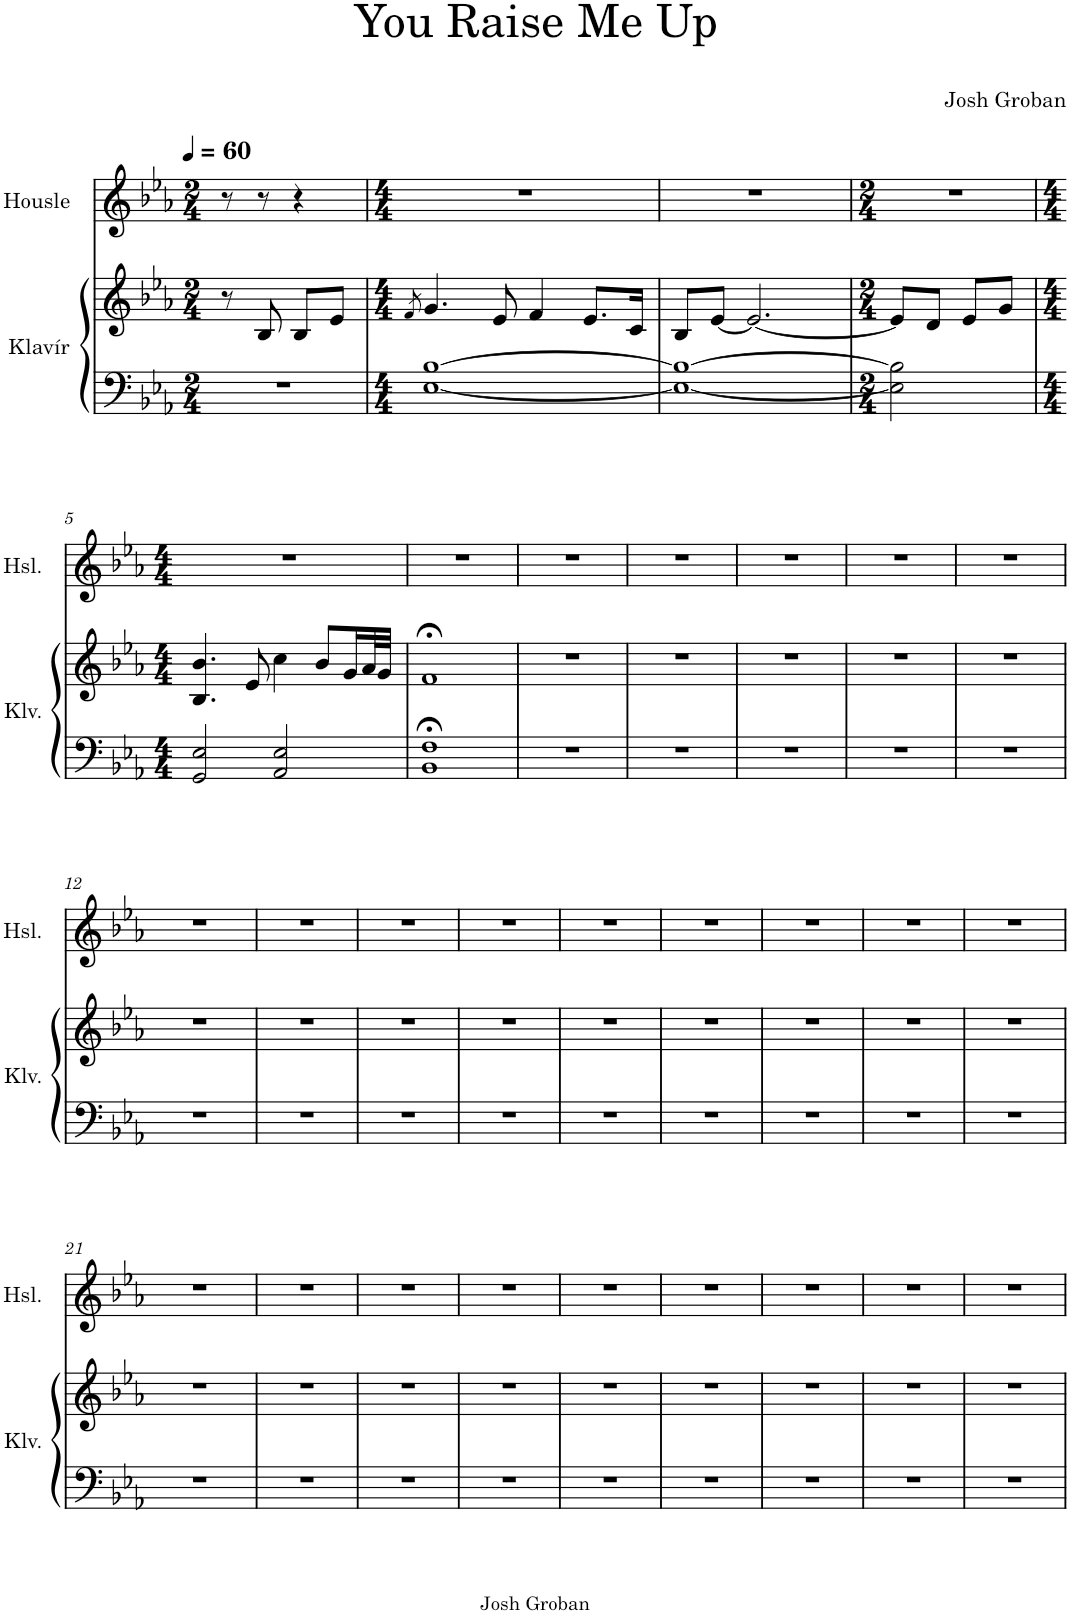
**kern	**kern	**kern
*part2	*part2	*part1
*staff3	*staff2	*staff1
*I"Klavír	*	*I"Housle
*I'Klv.	*	*I'Hsl.
*clefF4	*clefG2	*clefG2
*k[b-e-a-]	*k[b-e-a-]	*k[b-e-a-]
*M2/4	*M2/4	*M2/4
*MM60	*MM60	*MM60
=1	=1	=1
2r	8r	8r
.	8B-/	8r
.	8B-/L	4r
.	8e-/J	.
=2	=2	=2
*M4/4	*M4/4	*M4/4
.	8qf/	.
[1E- [1B-	4.g/	1r
.	8e-/	.
.	4f/	.
.	8.e-/L	.
.	16c/Jk	.
=3	=3	=3
1E-_ 1B-_	8B-/L	1r
.	[8e-/J	.
.	2.e-/_	.
=4	=4	=4
*M2/4	*M2/4	*M2/4
2E-\] 2B-\]	8e-/L]	2r
.	8d/J	.
.	8e-/L	.
.	8g/J	.
!!LO:LB:g=z
=5	=5	=5
*M4/4	*M4/4	*M4/4
2GG/ 2E-/	4.B-/ 4.b-/	1r
.	8e-/	.
2AA-/ 2E-/	4cc\	.
.	8b-/L	.
.	16g/L	.
.	32a-/L	.
.	32g/JJJ	.
=6	=6	=6
1BB-;< 1F;<	1f;<	1r
=7	=7	=7
1r	1r	1r
=8	=8	=8
1r	1r	1r
=9	=9	=9
1r	1r	1r
=10	=10	=10
1r	1r	1r
=11	=11	=11
1r	1r	1r
!!LO:LB:g=z
=12	=12	=12
1r	1r	1r
=13	=13	=13
1r	1r	1r
=14	=14	=14
1r	1r	1r
=15	=15	=15
1r	1r	1r
=16	=16	=16
1r	1r	1r
=17	=17	=17
1r	1r	1r
=18	=18	=18
1r	1r	1r
=19	=19	=19
1r	1r	1r
=20	=20	=20
1r	1r	1r
!!LO:LB:g=z
=21	=21	=21
1r	1r	1r
=22	=22	=22
1r	1r	1r
=23	=23	=23
1r	1r	1r
=24	=24	=24
1r	1r	1r
=25	=25	=25
1r	1r	1r
=26	=26	=26
1r	1r	1r
=27	=27	=27
1r	1r	1r
=28	=28	=28
1r	1r	1r
=29	=29	=29
1r	1r	1r
=	=	=
*-	*-	*-
